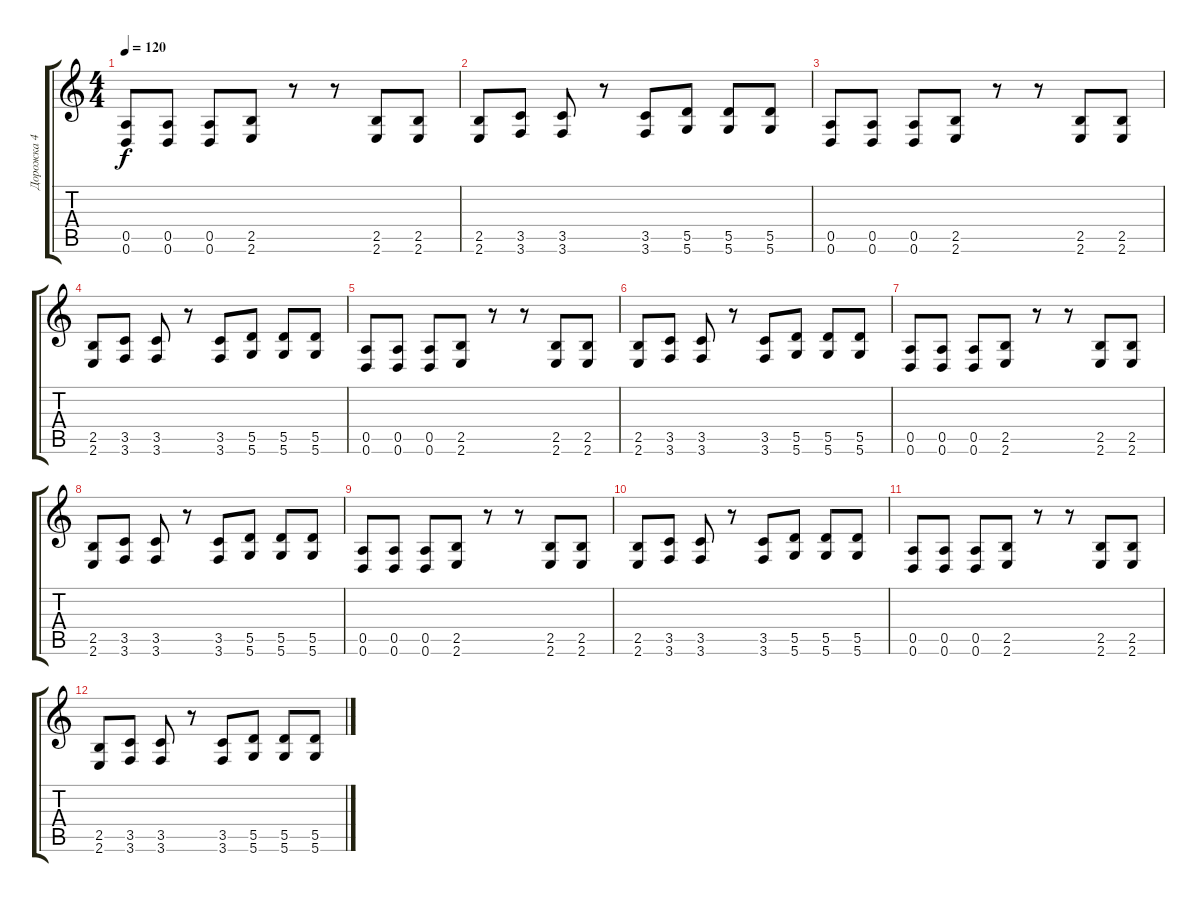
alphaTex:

\track ("Дорожка 4" "Дорожка 4") {instrument distortionguitar}
\staff {score tabs}
\tuning (E4 B3 G3 D3 A2 D2) {hide}
\ts (4 4)
\tempo 120
\clef g2
\ks c
(0.5 0.6).8{dy f} (0.5 0.6).8 (0.5 0.6).8 (2.5 2.6).8 r.8 r.8 (2.5 2.6).8 (2.5 2.6).8 |
(2.5 2.6).8 (3.5 3.6).8 (3.5 3.6).8 r.8 (3.5 3.6).8 (5.5 5.6).8 (5.5 5.6).8 (5.5 5.6).8 |
(0.5 0.6).8 (0.5 0.6).8 (0.5 0.6).8 (2.5 2.6).8 r.8 r.8 (2.5 2.6).8 (2.5 2.6).8 |
(2.5 2.6).8 (3.5 3.6).8 (3.5 3.6).8 r.8 (3.5 3.6).8 (5.5 5.6).8 (5.5 5.6).8 (5.5 5.6).8 |
(0.5 0.6).8 (0.5 0.6).8 (0.5 0.6).8 (2.5 2.6).8 r.8 r.8 (2.5 2.6).8 (2.5 2.6).8 |
(2.5 2.6).8 (3.5 3.6).8 (3.5 3.6).8 r.8 (3.5 3.6).8 (5.5 5.6).8 (5.5 5.6).8 (5.5 5.6).8 |
(0.5 0.6).8 (0.5 0.6).8 (0.5 0.6).8 (2.5 2.6).8 r.8 r.8 (2.5 2.6).8 (2.5 2.6).8 |
(2.5 2.6).8 (3.5 3.6).8 (3.5 3.6).8 r.8 (3.5 3.6).8 (5.5 5.6).8 (5.5 5.6).8 (5.5 5.6).8 |
(0.5 0.6).8 (0.5 0.6).8 (0.5 0.6).8 (2.5 2.6).8 r.8 r.8 (2.5 2.6).8 (2.5 2.6).8 |
(2.5 2.6).8 (3.5 3.6).8 (3.5 3.6).8 r.8 (3.5 3.6).8 (5.5 5.6).8 (5.5 5.6).8 (5.5 5.6).8 |
(0.5 0.6).8 (0.5 0.6).8 (0.5 0.6).8 (2.5 2.6).8 r.8 r.8 (2.5 2.6).8 (2.5 2.6).8 |
(2.5 2.6).8 (3.5 3.6).8 (3.5 3.6).8 r.8 (3.5 3.6).8 (5.5 5.6).8 (5.5 5.6).8 (5.5 5.6).8
